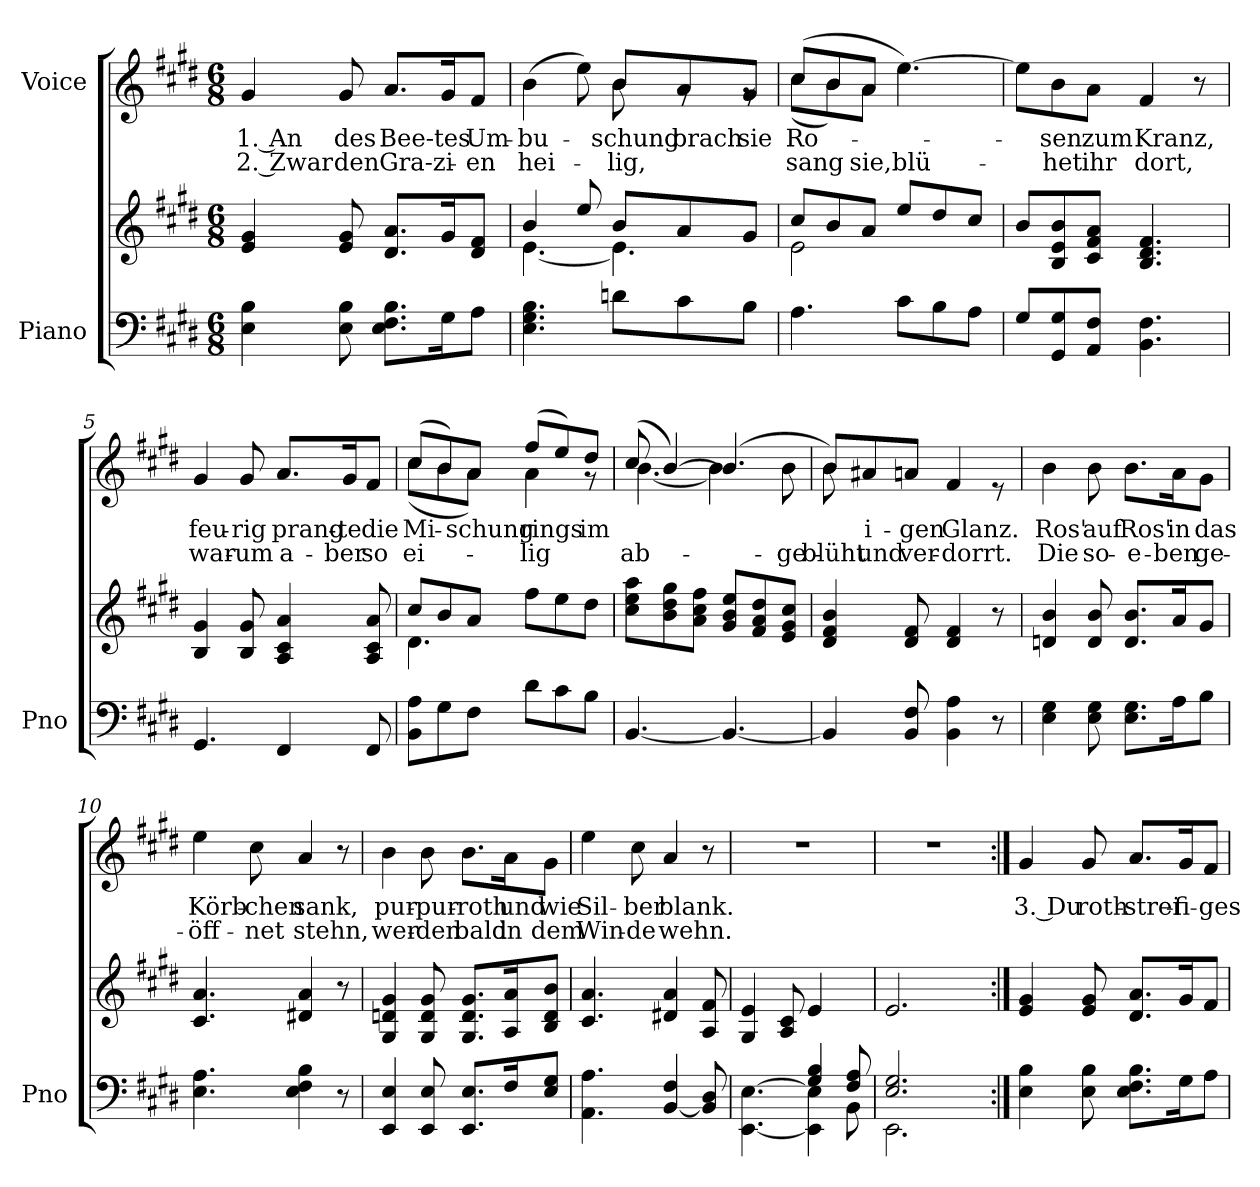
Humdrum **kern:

**kern	**kern	**kern	**text	**text
*part2	*part2	*part1	*part1	*part1
*staff3	*staff2	*staff1	*staff1	*staff1
*I"Piano	*	*I"Voice	*	*
*I'Pno	*	*	*	*
*clefF4	*clefG2	*clefG2	*	*
*k[f#c#g#d#]	*k[f#c#g#d#]	*k[f#c#g#d#]	*	*
*M6/8	*M6/8	*M6/8	*	*
=1	=1	=1	=1	=1
!	!	!	!LO:LY:b	!LO:LY:b
4E\ 4B\	4e/ 4g#/	4g#/	1. An	2. Zwar
!	!	!	!LO:LY:b	!LO:LY:b
8E\ 8B\	8e/ 8g#/	8g#/	des	den
!	!	!	!LO:LY:b	!LO:LY:b
8.E\ 8.F#\ 8.B\L	8.d#/ 8.a/L	8.a/L	Bee-tes	Gra-zi-
16G#\K	16g#/K	16g#/K	.	.
!	!	!	!LO:LY:b	!LO:LY:b
8A\J	8d#/ 8f#/J	8f#/J	Um-	en
=2	=2	=2	=2	=2
*	*^	*	*	*
!	!	!	!	!LO:LY:b	!LO:LY:b
*	*	*	*^	*	*
4.E\ 4.G#\ 4.B\	4b/	[4.e\	(>4b\	4.rgyy	bu-	hei--
.	8ee/	.	8ee\)	.	.	.
!	!	!	!	!	!LO:LY:b	!LO:LY:b
8dn\L	8b/L	4.e\]	8b/L	8b\	-schung	-lig,
!	!	!	!	!	!LO:LY:b	!
8c#\	8a/	.	8a/	8rg	brach	.
!	!	!	!	!	!LO:LY:b	!
8B\J	8g#/J	.	8g#/J	8rg	sie	.
=3	=3	=3	=3	=3	=3	=3
!	!	!	!	!	!LO:LY:b	!LO:LY:b
4.A\	8cc#/L	2e\	(>8cc#/L	(<8cc#\L	Ro-	sang
.	8b/	.	8b/	8b\)	.	.
!	!	!	!	!	!	!LO:LY:b
.	8a/J	.	8a/J	8a\J	.	sie,
!	!	!	!	!	!	!LO:LY:b
8c#\L	8ee/L	.	[4.ee\)	4.ryy	.	blü-
8B\	8dd#/	4ryy	.	.	.	.
8A\J	8cc#/J	.	.	.	.	.
*	*v	*v	*	*	*	*
*	*	*v	*v	*	*
=4	=4	=4	=4	=4
8G#/L	8b/L	8ee\L]	.	.
!	!	!	!LO:LY:b	!LO:LY:b
8GG#/ 8G#/	8B/ 8e/ 8b/	8b\	-sen	-het
!	!	!	!LO:LY:b	!LO:LY:b
8AA/ 8F#/J	8c#/ 8f#/ 8a/J	8a\J	zum	ihr
!	!	!	!LO:LY:b	!LO:LY:b
4.BB\ 4.F#\	4.B/ 4.d#/ 4.f#/	4f#/	Kranz,	dort,
.	.	8r	.	.
!!LO:LB:g=z
=5	=5	=5	=5	=5
!	!	!	!LO:LY:b	!LO:LY:b
4.GG#/	4B/ 4g#/	4g#/	feu-	war-
!	!	!	!LO:LY:b	!LO:LY:b
.	8B/ 8g#/	8g#/	-rig	-um
!	!	!	!LO:LY:b	!LO:LY:b
4FF#/	4A/ 4c#/ 4a/	8.a/L	prang-	a-
!	!	!	!LO:LY:b	!LO:LY:b
.	.	16g#/K	-te	-ber
!	!	!	!LO:LY:b	!LO:LY:b
8FF#/	8A/ 8c#/ 8a/	8f#/J	die	so
=6	=6	=6	=6	=6
*	*^	*	*	*
!	!	!	!	!LO:LY:b	!LO:LY:b
*	*	*	*^	*	*
8BB\ 8A\L	8cc#/L	4.d#\	(>8cc#/L	(<8cc#\L	Mi-	ei-
8G#\	8b/	.	8b/)	8b\	.	.
!	!	!	!	!	!LO:LY:b	!
8F#\J	8a/J	.	8a/J	8a\J)	-schung	.
!	!	!	!	!	!LO:LY:b	!LO:LY:b
8d#\L	8ff#\L	4.ryy	(>8ff#/L	4a\	rings	-lig
8c#\	8ee\	.	8ee/)	.	.	.
!	!	!	!	!	!LO:LY:b	!
8B\J	8dd#\J	.	8dd#/J	8r	im	.
*	*v	*v	*	*	*	*
=7	=7	=7	=7	=7	=7
!	!	!	!	!LO:LY:b	!
!	!	!	!	!	!LO:LY:b
[4.BB/	8cc#\ 8ee\ 8aa\L	(>8cc#/	[4.b\	.	ab-
.	8b\ 8dd#\ 8gg#\	[4b/)	.	.	.
.	8a\ 8cc#\ 8ff#\J	.	.	.	.
4.BB/_	8g#/ 8b/ 8ee/L	(>4.b/]	4b\]	.	.
.	8f#/ 8a/ 8dd#/	.	.	.	.
!	!	!	!	!	!LO:LY:b
.	8e/ 8g#/ 8cc#/J	.	8b\	.	-ge-
=8	=8	=8	=8	=8	=8
!	!	!	!	!	!LO:LY:b
4BB/]	4d#/ 4f#/ 4b/	8b/L)	8b\	.	-blüht
!	!	!	!	!LO:LY:b	!LO:LY:b
.	.	8a#X/	2ryy	-i-	und
!	!	!	!	!LO:LY:b	!LO:LY:b
8BB/ 8F#/	8d#/ 8f#/	8an/J	.	-gen	ver-
!	!	!	!	!LO:LY:b	!LO:LY:b
4BB\ 4A\	4d#/ 4f#/	4f#/	.	Glanz.	-dorrt.
8r	8r	8re	8ryy	.	.
=9	=9	=9	=9	=9	=9
!	!	!	!	!LO:LY:b	!LO:LY:b
*	*	*v	*v	*	*
4E\ 4G#\	4dn/ 4b/	4b\	Ros'	Die
!	!	!	!LO:LY:b	!LO:LY:b
8E\ 8G#\	8d/ 8b/	8b\	auf	so-
!	!	!	!LO:LY:b	!LO:LY:b
8.E\ 8.G#\L	8.d/ 8.b/L	8.b\L	Ros'	-e-
!	!	!	!LO:LY:b	!LO:LY:b
16A\K	16a/K	16a\K	in	-ben
!	!	!	!LO:LY:b	!LO:LY:b
8B\J	8g#/J	8g#\J	das	ge-
!!LO:LB:g=z
=10	=10	=10	=10	=10
!	!	!	!LO:LY:b	!LO:LY:b
4.E\ 4.A\	4.c#/ 4.a/	4ee\	Körb-	-öff-
!	!	!	!LO:LY:b	!LO:LY:b
.	.	8cc#\	-chen	-net
!	!	!	!LO:LY:b	!LO:LY:b
4E\ 4F#\ 4B\	4d#X/ 4a/	4a/	sank,	stehn,
8r	8r	8r	.	.
=11	=11	=11	=11	=11
!	!	!	!LO:LY:b	!LO:LY:b
4EE/ 4E/	4G#/ 4dn/ 4g#/	4b\	pur-	wer-
!	!	!	!LO:LY:b	!LO:LY:b
8EE/ 8E/	8G#/ 8d/ 8g#/	8b\	-pur-	-den
!	!	!	!LO:LY:b	!LO:LY:b
8.EE/ 8.E/L	8.G#/ 8.d/ 8.g#/L	8.b\L	-roth	bald
!	!	!	!LO:LY:b	!LO:LY:b
16F#/K	16A/ 16a/K	16a\K	und	in
!	!	!	!LO:LY:b	!LO:LY:b
8E/ 8G#/J	8B/ 8d/ 8b/J	8g#\J	wie	dem
=12	=12	=12	=12	=12
!	!	!	!LO:LY:b	!LO:LY:b
4.AA\ 4.A\	4.c#/ 4.a/	4ee\	Sil--	Win-
!	!	!	!LO:LY:b	!LO:LY:b
.	.	8cc#\	-ber	-de
!	!	!	!LO:LY:b	!LO:LY:b
[4BB/ 4F#/	4d#X/ 4a/	4a/	blank.	wehn.
8BB/] 8D#/	8A/ 8f#/	8r	.	.
=13	=13	=13	=13	=13
*^	*	*	*	*
4.ryy	[4.EE\ [4.E\	4G#/ 4e/	2.r	.	.
.	.	8A/ 8c#/	.	.	.
4G#/ 4B/	4EE\] 4E\]	4e/	.	.	.
8F#/ 8A/	8BB\	8ryy	.	.	.
=14	=14	=14	=14	=14	=14
2.E/ 2.G#/	2.EE\	2.e/	2.r	.	.
!!LO:PB:g=z
=15:|!	=15:|!	=15:|!	=15:|!	=15:|!	=15:|!
!	!	!	!	!LO:LY:b	!
*v	*v	*	*	*	*
4E\ 4B\	4e/ 4g#/	4g#/	3. Du	.
!	!	!	!LO:LY:b	!
8E\ 8B\	8e/ 8g#/	8g#/	roth-	.
!	!	!	!LO:LY:b	!
8.E\ 8.F#\ 8.B\L	8.d#/ 8.a/L	8.a/L	-strei-	.
!	!	!	!LO:LY:b	!
16G#\K	16g#/K	16g#/K	-fi-	.
!	!	!	!LO:LY:b	!
8A\J	8f#/J	8f#/J	-ges	.
=	=	=	=	=
*-	*-	*-	*-	*-
